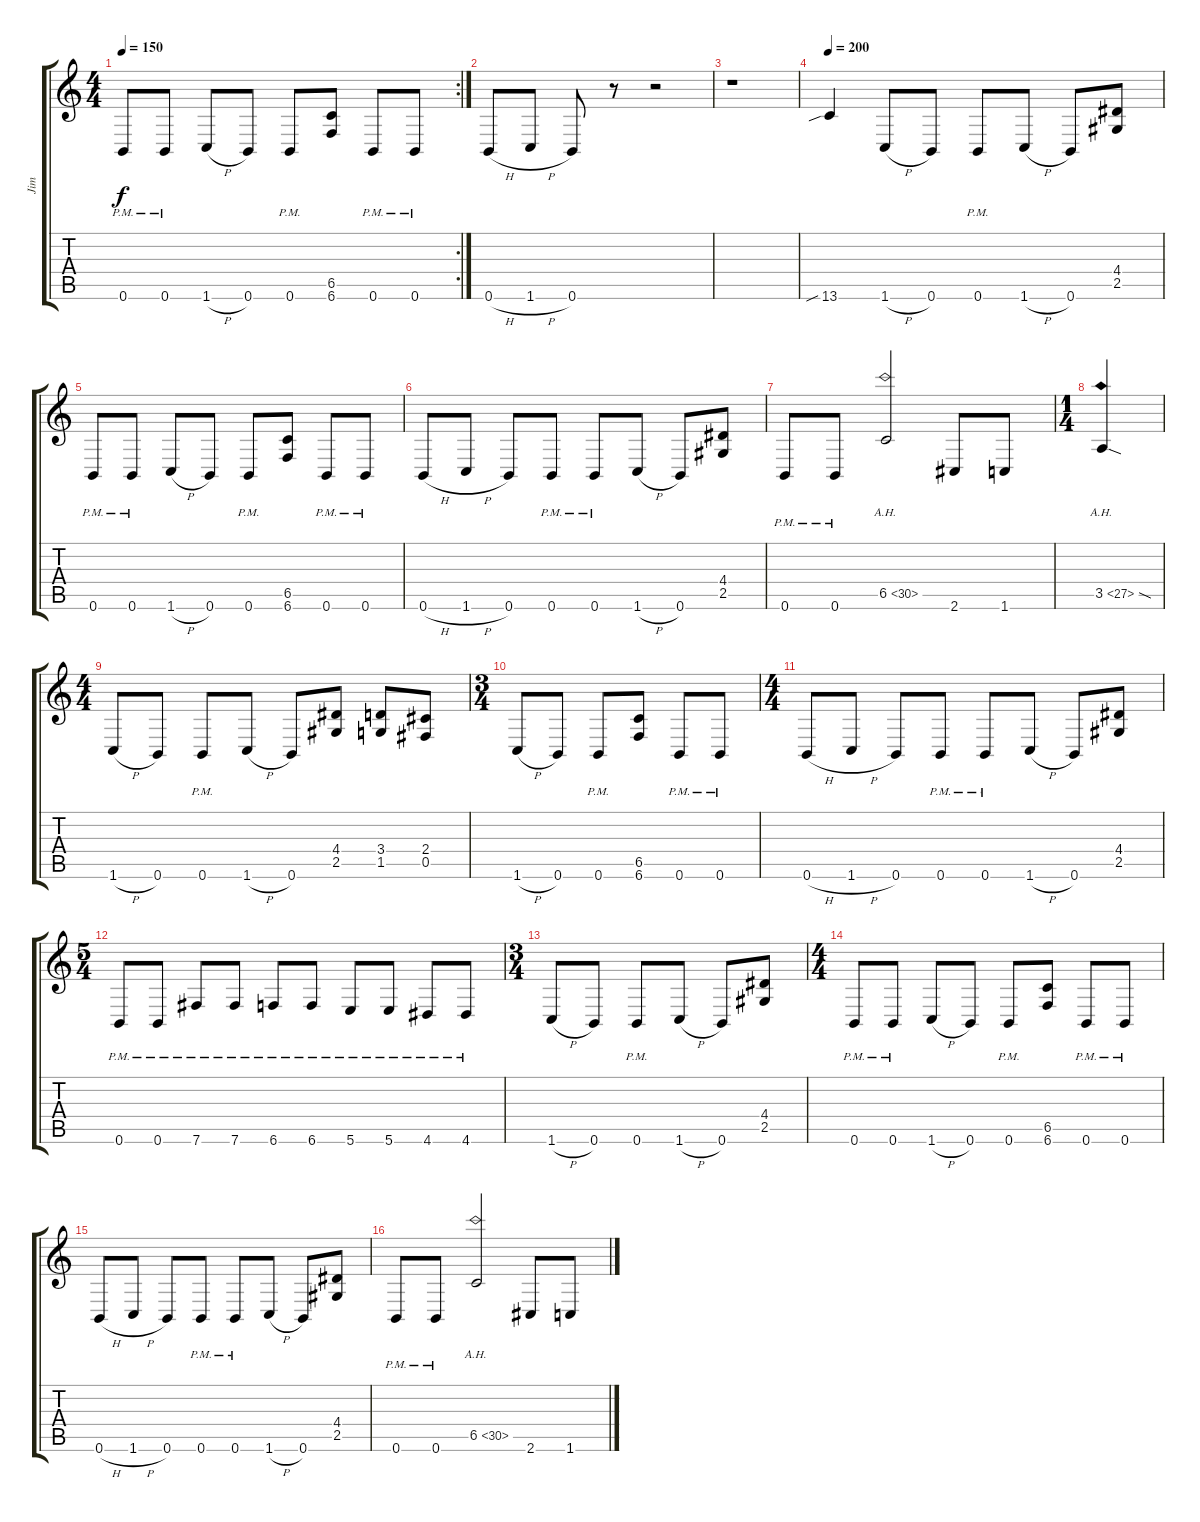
\track ("Jim" "Jim") {instrument distortionguitar}
\staff {score tabs}
\tuning (Db4 Ab3 E3 B2 Gb2 B1) {hide}
\rc 2
\ts (4 4)
\tempo 150
\clef g2
\ks c
0.6{pm}.8{dy f} 0.6{pm}.8 1.6{h}.8 0.6.8 0.6{pm}.8 (6.5 6.6).8 0.6{pm}.8 0.6{pm}.8 |
0.6{h}.8 1.6{h}.8 0.6.8 r.8 r.2 |
r.1 |
\tempo 200
13.6{sib}.4 1.6{h}.8 0.6.8 0.6{pm}.8 1.6{h}.8 0.6.8 (4.4 2.5).8 |
0.6{pm}.8 0.6{pm}.8 1.6{h}.8 0.6.8 0.6{pm}.8 (6.5 6.6).8 0.6{pm}.8 0.6{pm}.8 |
0.6{h}.8 1.6{h}.8 0.6.8 0.6{pm}.8 0.6{pm}.8 1.6{h}.8 0.6.8 (4.4 2.5).8 |
0.6{pm}.8 0.6{pm}.8 6.5{ah 24}.2 2.6.8 1.6.8 |
\ts (1 4)
3.5{ah 24 sod}.4 |
\ts (4 4)
1.6{h}.8 0.6.8 0.6{pm}.8 1.6{h}.8 0.6.8 (4.4 2.5).8 (3.4 1.5).8 (2.4 0.5).8 |
\ts (3 4)
1.6{h}.8 0.6.8 0.6{pm}.8 (6.5 6.6).8 0.6{pm}.8 0.6{pm}.8 |
\ts (4 4)
0.6{h}.8 1.6{h}.8 0.6.8 0.6{pm}.8 0.6{pm}.8 1.6{h}.8 0.6.8 (4.4 2.5).8 |
\ts (5 4)
0.6{pm}.8 0.6{pm}.8 7.6{pm}.8 7.6{pm}.8 6.6{pm}.8 6.6{pm}.8 5.6{pm}.8 5.6{pm}.8 4.6{pm}.8 4.6{pm}.8 |
\ts (3 4)
1.6{h}.8 0.6.8 0.6{pm}.8 1.6{h}.8 0.6.8 (4.4 2.5).8 |
\ts (4 4)
0.6{pm}.8 0.6{pm}.8 1.6{h}.8 0.6.8 0.6{pm}.8 (6.5 6.6).8 0.6{pm}.8 0.6{pm}.8 |
0.6{h}.8 1.6{h}.8 0.6.8 0.6{pm}.8 0.6{pm}.8 1.6{h}.8 0.6.8 (4.4 2.5).8 |
0.6{pm}.8 0.6{pm}.8 6.5{ah 24}.2 2.6.8 1.6.8
